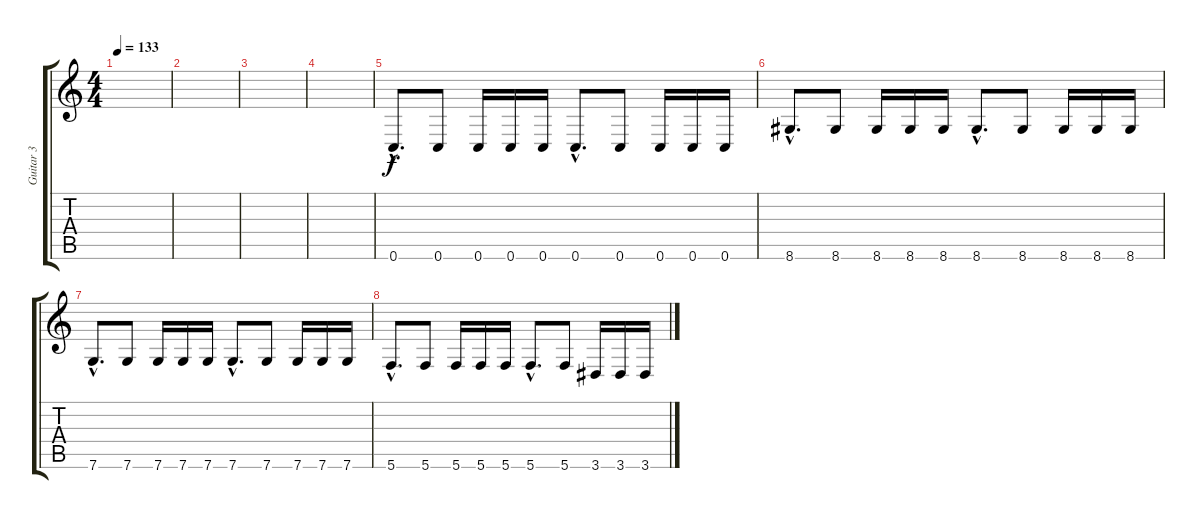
\track ("Guitar 3" "Guitar 3") {instrument distortionguitar}
\staff {score tabs}
\tuning (D4 A3 F3 C3 G2 C2) {hide}
\ts (4 4)
\tempo 133
\clef g2
\ks c
|
|
|
|
0.6{hac}.8{d dy f} 0.6.8 0.6.16 0.6.16 0.6.16 0.6{hac}.8{d} 0.6.8 0.6.16 0.6.16 0.6.16 |
8.6{hac}.8{d} 8.6.8 8.6.16 8.6.16 8.6.16 8.6{hac}.8{d} 8.6.8 8.6.16 8.6.16 8.6.16 |
7.6{hac}.8{d} 7.6.8 7.6.16 7.6.16 7.6.16 7.6{hac}.8{d} 7.6.8 7.6.16 7.6.16 7.6.16 |
5.6{hac}.8{d} 5.6.8 5.6.16 5.6.16 5.6.16 5.6{hac}.8{d} 5.6.8 3.6.16 3.6.16 3.6.16
